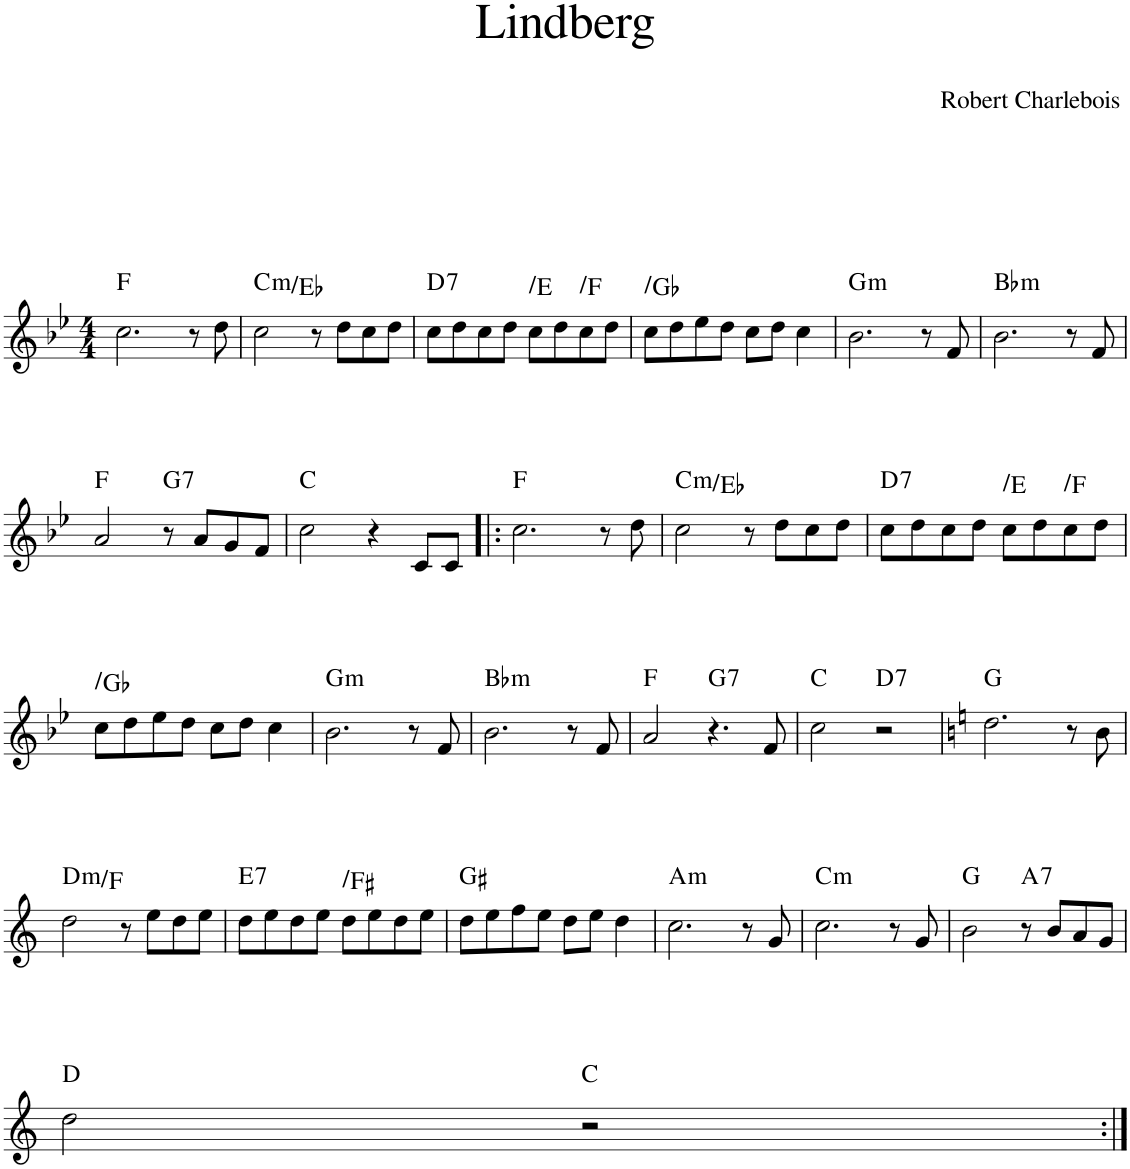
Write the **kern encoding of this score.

**kern	**harte
*part1	*part1
*staff1	*
*I"Piano	*
*I'Pno.	*
*clefG2	*
*k[b-e-]	*
*M4/4	*
=1	=1
2.cc\	F:maj
8r	.
8dd\	.
=2	=2
!	!LO:H:kt=m
2cc\	C:min/b3
8r	.
8dd\L	.
8cc\	.
8dd\J	.
=3	=3
!	!LO:H:kt=7
8cc\L	D:7
8dd\	.
8cc\	.
8dd\J	.
!	!LO:H:kt=N.C.
8cc\L	N
8dd\	.
!	!LO:H:kt=N.C.
8cc\	N
8dd\J	.
=4	=4
!	!LO:H:kt=N.C.
8cc\L	N
8dd\	.
8ee-\	.
8dd\J	.
8cc\L	.
8dd\J	.
4cc\	.
=5	=5
!	!LO:H:kt=m
2.b-\	G:min
8r	.
8f/	.
=6	=6
!	!LO:H:kt=m
2.b-\	Bb:min
8r	.
8f/	.
!!LO:LB:g=z
=7	=7
2a/	F:maj
!	!LO:H:kt=7
8r	G:7
8a/L	.
8g/	.
8f/J	.
=8	=8
2cc\	C:maj
4r	.
8c/L	.
8c/J	.
=9!|:	=9!|:
2.cc\	F:maj
8r	.
8dd\	.
=10	=10
!	!LO:H:kt=m
2cc\	C:min/b3
8r	.
8dd\L	.
8cc\	.
8dd\J	.
=11	=11
!	!LO:H:kt=7
8cc\L	D:7
8dd\	.
8cc\	.
8dd\J	.
!	!LO:H:kt=N.C.
8cc\L	N
8dd\	.
!	!LO:H:kt=N.C.
8cc\	N
8dd\J	.
!!LO:LB:g=z
=12	=12
!	!LO:H:kt=N.C.
8cc\L	N
8dd\	.
8ee-\	.
8dd\J	.
8cc\L	.
8dd\J	.
4cc\	.
=13	=13
!	!LO:H:kt=m
2.b-\	G:min
8r	.
8f/	.
=14	=14
!	!LO:H:kt=m
2.b-\	Bb:min
8r	.
8f/	.
=15	=15
2a/	F:maj
!	!LO:H:kt=7
4.r	G:7
8f/	.
=16	=16
2cc\	C:maj
!	!LO:H:kt=7
2r	D:7
=17	=17
*k[]	*
2.dd\	G:maj
8r	.
8b\	.
!!LO:LB:g=z
=18	=18
!	!LO:H:kt=m
2dd\	D:min/b3
8r	.
8ee\L	.
8dd\	.
8ee\J	.
=19	=19
!	!LO:H:kt=7
8dd\L	E:7
8ee\	.
8dd\	.
8ee\J	.
!	!LO:H:kt=N.C.
8dd\L	N
8ee\	.
8dd\	.
8ee\J	.
=20	=20
8dd\L	G#:maj
8ee\	.
8ff\	.
8ee\J	.
8dd\L	.
8ee\J	.
4dd\	.
=21	=21
!	!LO:H:kt=m
2.cc\	A:min
8r	.
8g/	.
=22	=22
!	!LO:H:kt=m
2.cc\	C:min
8r	.
8g/	.
=23	=23
2b\	G:maj
!	!LO:H:kt=7
8r	A:7
8b/L	.
8a/	.
8g/J	.
!!LO:LB:g=z
=24	=24
2dd\	D:maj
2r	C:maj
=:|!	=:|!
*-	*-
